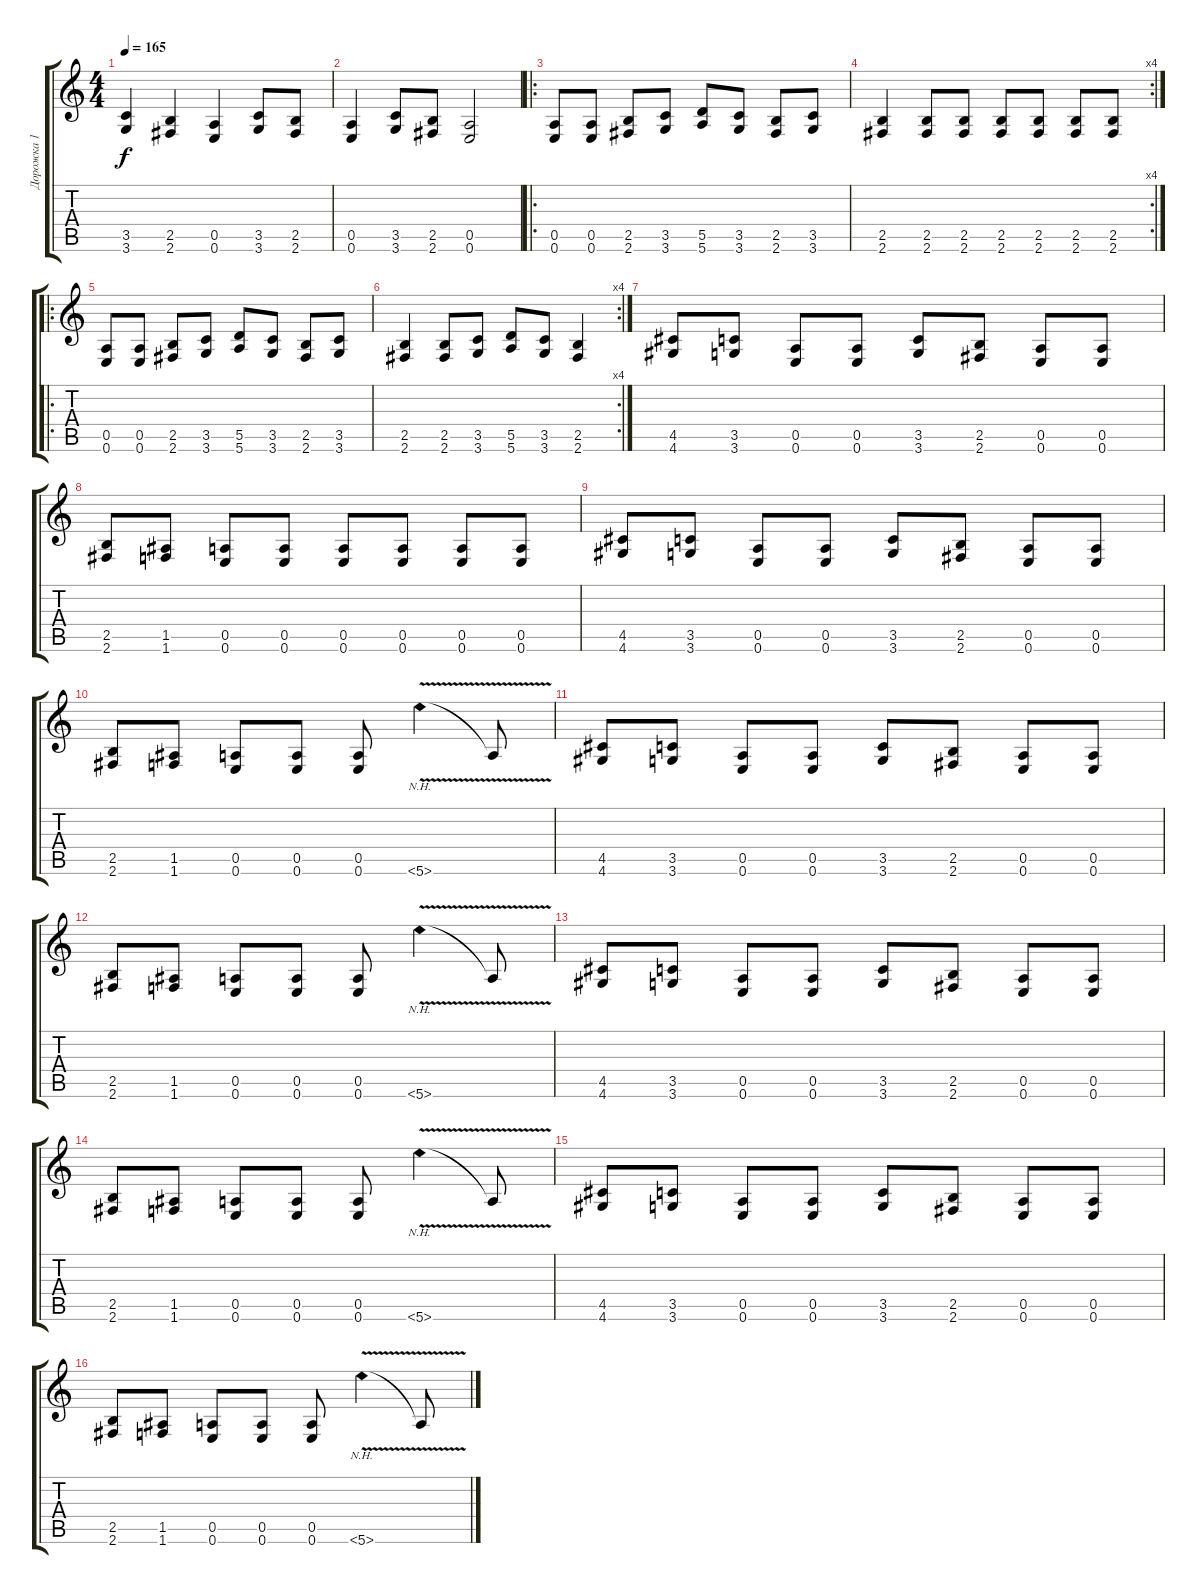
\track ("Дорожка 1" "Дорожка 1") {instrument distortionguitar}
\staff {score tabs}
\tuning (E4 B3 G3 D3 A2 E2) {hide}
\ts (4 4)
\tempo 165
\clef g2
\ks c
(3.5 3.6).4{dy f} (2.5 2.6).4 (0.5 0.6).4 (3.5 3.6).8 (2.5 2.6).8 |
(0.5 0.6).4 (3.5 3.6).8 (2.5 2.6).8 (0.5 0.6).2 |
\ro
(0.5 0.6).8 (0.5 0.6).8 (2.5 2.6).8 (3.5 3.6).8 (5.5 5.6).8 (3.5 3.6).8 (2.5 2.6).8 (3.5 3.6).8 |
\rc 4
(2.5 2.6).4 (2.5 2.6).8 (2.5 2.6).8 (2.5 2.6).8 (2.5 2.6).8 (2.5 2.6).8 (2.5 2.6).8 |
\ro
(0.5 0.6).8 (0.5 0.6).8 (2.5 2.6).8 (3.5 3.6).8 (5.5 5.6).8 (3.5 3.6).8 (2.5 2.6).8 (3.5 3.6).8 |
\rc 4
(2.5 2.6).4 (2.5 2.6).8 (3.5 3.6).8 (5.5 5.6).8 (3.5 3.6).8 (2.5 2.6).4 |
(4.5 4.6).8 (3.5 3.6).8 (0.5 0.6).8 (0.5 0.6).8 (3.5 3.6).8 (2.5 2.6).8 (0.5 0.6).8 (0.5 0.6).8 |
(2.5 2.6).8 (1.5 1.6).8 (0.5 0.6).8 (0.5 0.6).8 (0.5 0.6).8 (0.5 0.6).8 (0.5 0.6).8 (0.5 0.6).8 |
(4.5 4.6).8 (3.5 3.6).8 (0.5 0.6).8 (0.5 0.6).8 (3.5 3.6).8 (2.5 2.6).8 (0.5 0.6).8 (0.5 0.6).8 |
(2.5 2.6).8 (1.5 1.6).8 (0.5 0.6).8 (0.5 0.6).8 (0.5 0.6).8 5.6{nh v}.4 5.6{t}.8 |
(4.5 4.6).8 (3.5 3.6).8 (0.5 0.6).8 (0.5 0.6).8 (3.5 3.6).8 (2.5 2.6).8 (0.5 0.6).8 (0.5 0.6).8 |
(2.5 2.6).8 (1.5 1.6).8 (0.5 0.6).8 (0.5 0.6).8 (0.5 0.6).8 5.6{nh v}.4 5.6{t}.8 |
(4.5 4.6).8 (3.5 3.6).8 (0.5 0.6).8 (0.5 0.6).8 (3.5 3.6).8 (2.5 2.6).8 (0.5 0.6).8 (0.5 0.6).8 |
(2.5 2.6).8 (1.5 1.6).8 (0.5 0.6).8 (0.5 0.6).8 (0.5 0.6).8 5.6{nh v}.4 5.6{t}.8 |
(4.5 4.6).8 (3.5 3.6).8 (0.5 0.6).8 (0.5 0.6).8 (3.5 3.6).8 (2.5 2.6).8 (0.5 0.6).8 (0.5 0.6).8 |
(2.5 2.6).8 (1.5 1.6).8 (0.5 0.6).8 (0.5 0.6).8 (0.5 0.6).8 5.6{nh v}.4 5.6{t}.8
